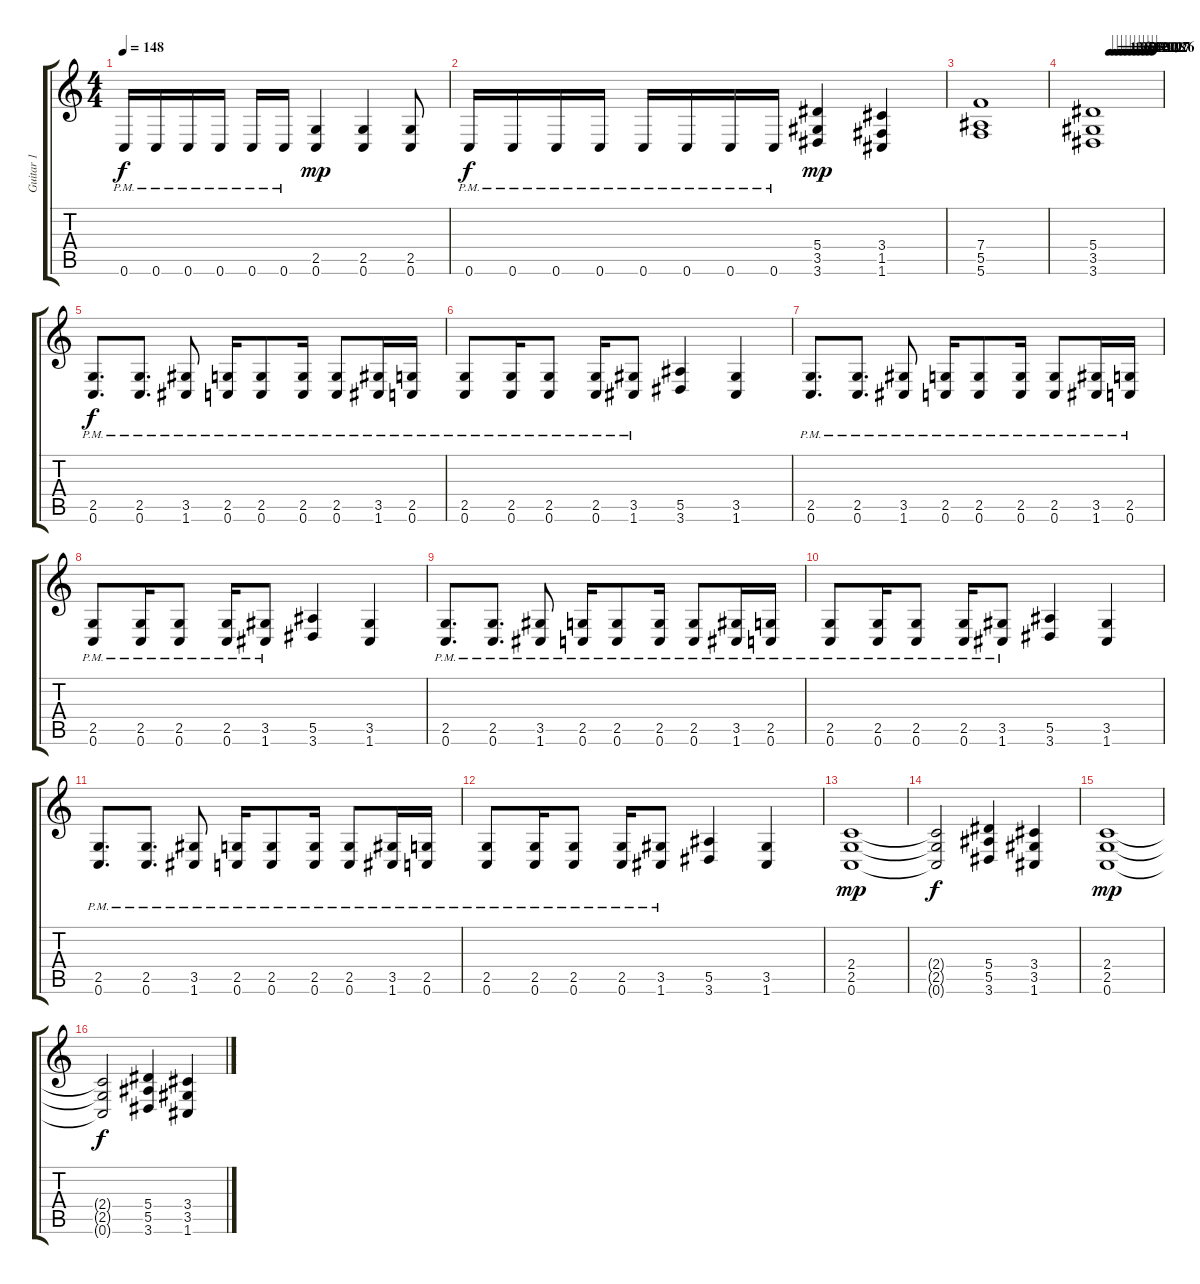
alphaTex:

\track ("Guitar 1" "Guitar 1") {instrument distortionguitar}
\staff {score tabs}
\tuning (C4 G3 Eb3 Bb2 F2 C2) {hide}
\ts (4 4)
\tempo 148
\clef g2
\ks c
0.6{pm}.16{dy f} 0.6{pm}.16 0.6{pm}.16 0.6{pm}.16 0.6{pm}.16 0.6{pm}.16 (2.5 0.6).4{dy mp} (2.5 0.6).4 (2.5 0.6).8 |
0.6{pm}.16{dy f} 0.6{pm}.16 0.6{pm}.16 0.6{pm}.16 0.6{pm}.16 0.6{pm}.16 0.6{pm}.16 0.6{pm}.16 (5.4 3.5 3.6).4{dy mp} (3.4 1.5 1.6).4 |
(7.4 5.5 5.6).1 |
\tempo (136 0.25)
\tempo (135 0.3125)
\tempo (134 0.375)
\tempo (133 0.4375)
\tempo (132 0.5)
\tempo (131 0.5625)
\tempo (130 0.625)
\tempo (129 0.6875)
\tempo (128 0.75)
\tempo (127 0.8125)
\tempo (126 0.875)
(5.4 3.5 3.6).1 |
(2.5{pm} 0.6{pm}).8{d dy f} (2.5{pm} 0.6{pm}).8{d} (3.5{pm} 1.6{pm}).8 (2.5{pm} 0.6{pm}).16 (2.5{pm} 0.6{pm}).8 (2.5{pm} 0.6{pm}).16 (2.5{pm} 0.6{pm}).8 (3.5{pm} 1.6{pm}).16 (2.5{pm} 0.6{pm}).16 |
(2.5{pm} 0.6{pm}).8 (2.5{pm} 0.6{pm}).16 (2.5{pm} 0.6{pm}).8 (2.5{pm} 0.6{pm}).16 (3.5{pm} 1.6{pm}).8 (5.5 3.6).4 (3.5 1.6).4 |
(2.5{pm} 0.6{pm}).8{d} (2.5{pm} 0.6{pm}).8{d} (3.5{pm} 1.6{pm}).8 (2.5{pm} 0.6{pm}).16 (2.5{pm} 0.6{pm}).8 (2.5{pm} 0.6{pm}).16 (2.5{pm} 0.6{pm}).8 (3.5{pm} 1.6{pm}).16 (2.5{pm} 0.6{pm}).16 |
(2.5{pm} 0.6{pm}).8 (2.5{pm} 0.6{pm}).16 (2.5{pm} 0.6{pm}).8 (2.5{pm} 0.6{pm}).16 (3.5{pm} 1.6{pm}).8 (5.5 3.6).4 (3.5 1.6).4 |
(2.5{pm} 0.6{pm}).8{d} (2.5{pm} 0.6{pm}).8{d} (3.5{pm} 1.6{pm}).8 (2.5{pm} 0.6{pm}).16 (2.5{pm} 0.6{pm}).8 (2.5{pm} 0.6{pm}).16 (2.5{pm} 0.6{pm}).8 (3.5{pm} 1.6{pm}).16 (2.5{pm} 0.6{pm}).16 |
(2.5{pm} 0.6{pm}).8 (2.5{pm} 0.6{pm}).16 (2.5{pm} 0.6{pm}).8 (2.5{pm} 0.6{pm}).16 (3.5{pm} 1.6{pm}).8 (5.5 3.6).4 (3.5 1.6).4 |
(2.5{pm} 0.6{pm}).8{d} (2.5{pm} 0.6{pm}).8{d} (3.5{pm} 1.6{pm}).8 (2.5{pm} 0.6{pm}).16 (2.5{pm} 0.6{pm}).8 (2.5{pm} 0.6{pm}).16 (2.5{pm} 0.6{pm}).8 (3.5{pm} 1.6{pm}).16 (2.5{pm} 0.6{pm}).16 |
(2.5{pm} 0.6{pm}).8 (2.5{pm} 0.6{pm}).16 (2.5{pm} 0.6{pm}).8 (2.5{pm} 0.6{pm}).16 (3.5{pm} 1.6{pm}).8 (5.5 3.6).4 (3.5 1.6).4 |
(2.4 2.5 0.6).1{dy mp} |
(2.4{t} 2.5{t} 0.6{t}).2{dy f} (5.4 5.5 3.6).4 (3.4 3.5 1.6).4 |
(2.4 2.5 0.6).1{dy mp} |
(2.4{t} 2.5{t} 0.6{t}).2{dy f} (5.4 5.5 3.6).4 (3.4 3.5 1.6).4
